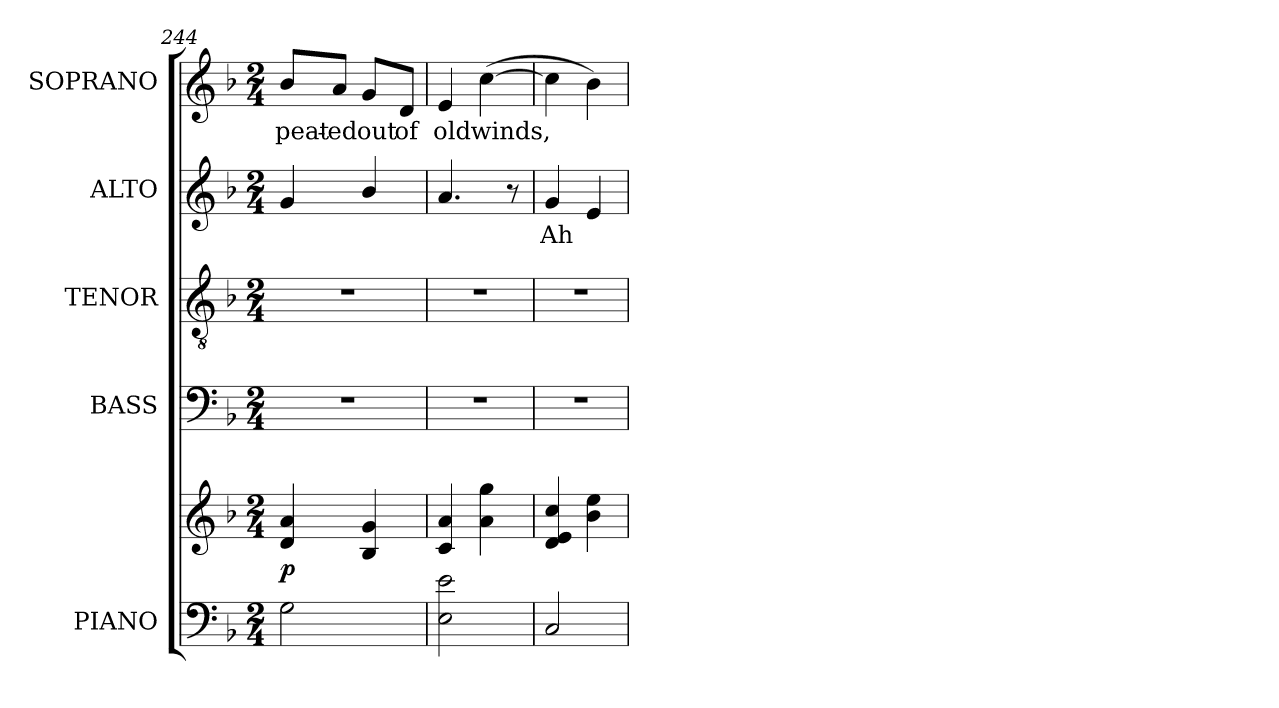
**kern	**kern	**dynam	**kern	**kern	**kern	**text	**kern	**text
*part5	*part5	*part5	*part4	*part3	*part2	*part2	*part1	*part1
*staff6	*staff5	*staff5/6	*staff4	*staff3	*staff2	*staff2	*staff1	*staff1
*I"PIANO	*	*	*I"BASS	*I"TENOR	*I"ALTO	*	*I"SOPRANO	*
*I'PNO.	*	*	*I'B.	*I'T.	*I'A.	*	*I'S.	*
*clefF4	*clefG2	*	*clefF4	*clefGv2	*clefG2	*	*clefG2	*
*	*	*	*	*ITrd7c12	*	*	*	*
*k[b-]	*k[b-]	*	*k[b-]	*k[b-]	*k[b-]	*	*k[b-]	*
*F:	*F:	*	*F:	*F:	*F:	*	*F:	*
*M2/4	*M2/4	*	*M2/4	*M2/4	*M2/4	*	*M2/4	*
=244	=244	=244	=244	=244	=244	=244	=244	=244
!	!	!	!LO:N:vis=1	!LO:N:vis=1	!	!	!	!
!	!	!	!	!	!	!	!	!LO:LY:b:color=#000000
2Gi\	4di/ 4ai	p	2r	2r	4gi/	.	8b-i/L	-peat-
!	!	!	!	!	!	!	!	!LO:LY:b:color=#000000
.	.	.	.	.	.	.	8ai/J	-ed
!	!	!	!	!	!	!	!	!LO:LY:b:color=#000000
.	4B-i/ 4gi	.	.	.	4b-i/	.	8gi/L	out
!	!	!	!	!	!	!	!	!LO:LY:b:color=#000000
.	.	.	.	.	.	.	8di/J	of
=245	=245	=245	=245	=245	=245	=245	=245	=245
!	!	!	!LO:N:vis=1	!LO:N:vis=1	!	!	!	!
!	!	!	!	!	!	!	!	!LO:LY:b:color=#000000
2Ei\ 2ei	4ci/ 4ai	.	2r	2r	4.ai/	.	4ei/	old
!	!	!	!	!	!	!	!	!LO:LY:b:color=#000000
.	4ai\ 4ggi	.	.	.	.	.	([4cci\	winds,
.	.	.	.	.	8r	.	.	.
=246	=246	=246	=246	=246	=246	=246	=246	=246
!	!	!	!LO:N:vis=1	!LO:N:vis=1	!	!	!	!
!	!	!	!	!	!	!LO:LY:b:color=#000000	!	!
2Ci/	4di/ 4ei 4cci	.	2r	2r	4gi/	Ah	4cci\]	.
.	4b-i\ 4eei	.	.	.	4ei/	.	4b-i\)	.
=	=	=	=	=	=	=	=	=
*-	*-	*-	*-	*-	*-	*-	*-	*-
